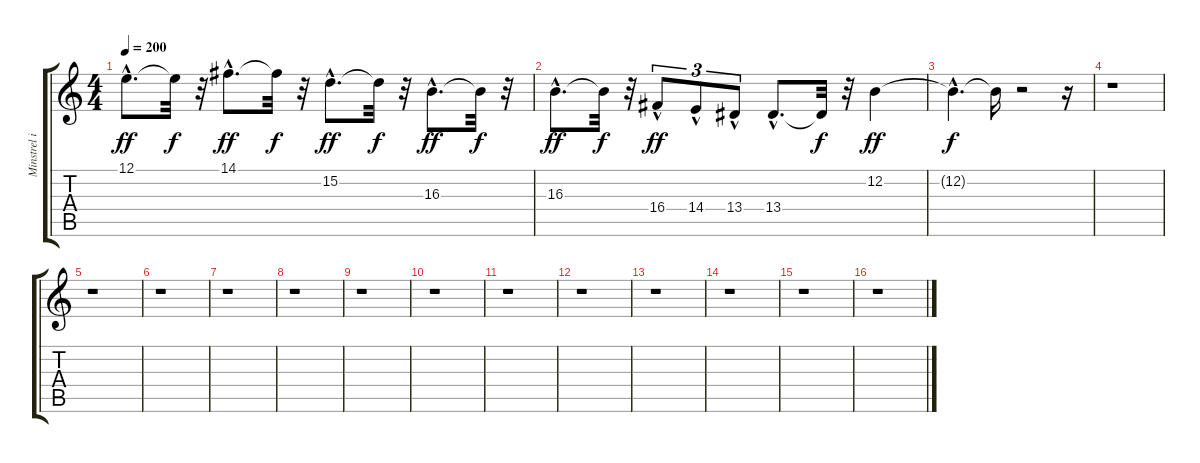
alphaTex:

\track ("Minstrel in the Gallery" "Minstrel i") {instrument stringensemble1}
\staff {score tabs}
\tuning (E4 B3 G3 D3 A2 E2) {hide}
\ts (4 4)
\tempo 200
\clef g2
\ks c
12.1{hac}.8{d dy ff} 12.1{t}.32{dy f} r.32 14.1{hac}.8{d dy ff} 14.1{t}.32{dy f} r.32 15.2{hac}.8{d dy ff} 15.2{t}.32{dy f} r.32 16.3{hac}.8{d dy ff} 16.3{t}.32{dy f} r.32 |
16.3{hac}.8{d dy ff} 16.3{t}.32{dy f} r.32 16.4{hac}.8{tu (3 2) dy ff} 14.4{hac}.8{tu (3 2)} 13.4{hac}.8{tu (3 2)} 13.4{hac}.8{d} 13.4{t}.32{dy f} r.32 12.2.4{dy ff} |
12.2{hac t}.4{d dy f} 12.2{t}.16 r.2 r.16 |
r.1 |
r.1 |
r.1 |
r.1 |
r.1 |
r.1 |
r.1 |
r.1 |
r.1 |
r.1 |
r.1 |
r.1 |
r.1
